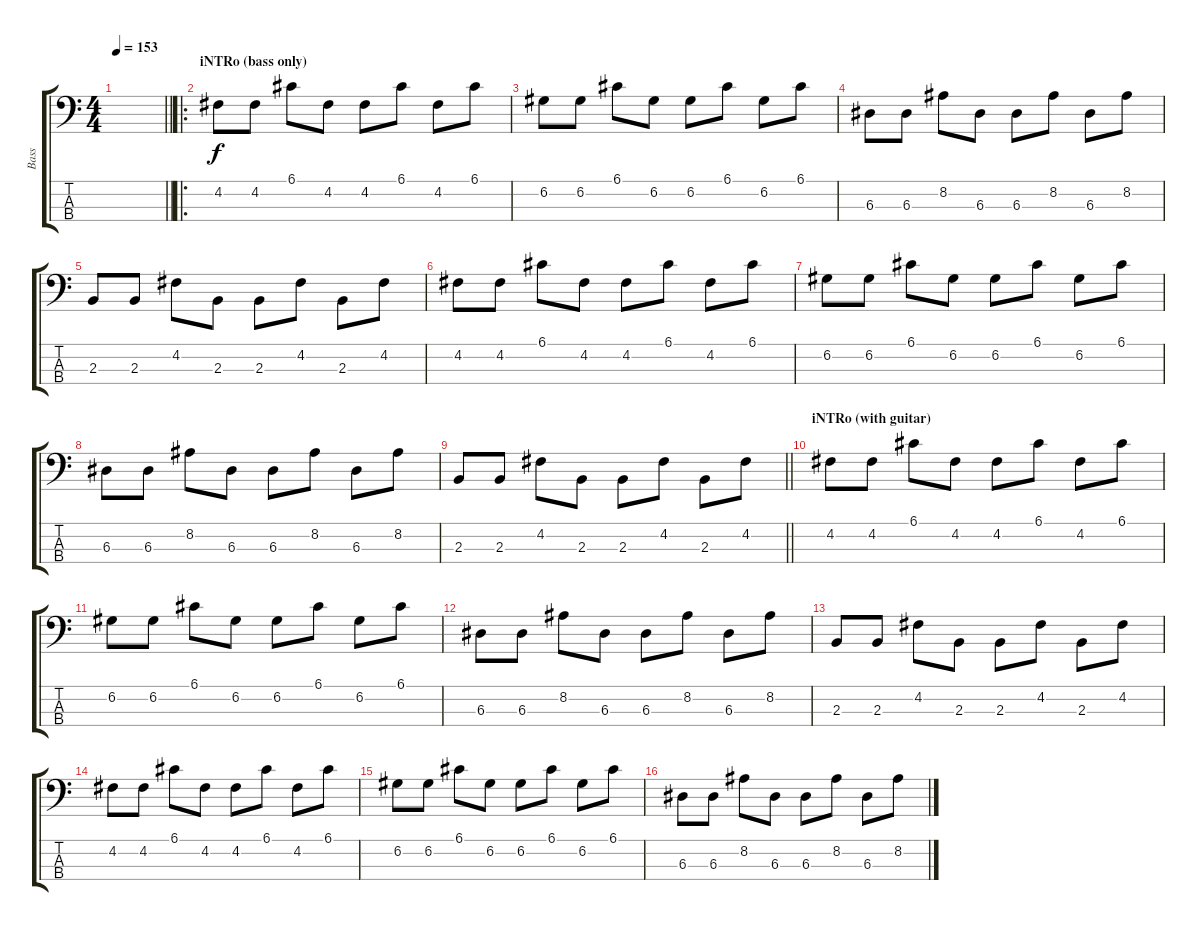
\track ("Bass" "Bass") {instrument electricbassfinger}
\staff {score tabs}
\tuning (G2 D2 A1 E1) {hide}
\ts (4 4)
\section ("" "")
\tempo 153
\clef f4
\barLineRight lightlight
\ks c
|
\ro
\section ("" "iNTRo (bass only)")
4.2.8 4.2.8 6.1.8 4.2.8 4.2.8 6.1.8 4.2.8 6.1.8 |
6.2.8 6.2.8 6.1.8 6.2.8 6.2.8 6.1.8 6.2.8 6.1.8 |
6.3.8 6.3.8 8.2.8 6.3.8 6.3.8 8.2.8 6.3.8 8.2.8 |
2.3.8 2.3.8 4.2.8 2.3.8 2.3.8 4.2.8 2.3.8 4.2.8 |
4.2.8 4.2.8 6.1.8 4.2.8 4.2.8 6.1.8 4.2.8 6.1.8 |
6.2.8 6.2.8 6.1.8 6.2.8 6.2.8 6.1.8 6.2.8 6.1.8 |
6.3.8 6.3.8 8.2.8 6.3.8 6.3.8 8.2.8 6.3.8 8.2.8 |
\barLineRight lightlight
2.3.8 2.3.8 4.2.8 2.3.8 2.3.8 4.2.8 2.3.8 4.2.8 |
\section ("" "iNTRo (with guitar)")
4.2.8 4.2.8 6.1.8 4.2.8 4.2.8 6.1.8 4.2.8 6.1.8 |
6.2.8 6.2.8 6.1.8 6.2.8 6.2.8 6.1.8 6.2.8 6.1.8 |
6.3.8 6.3.8 8.2.8 6.3.8 6.3.8 8.2.8 6.3.8 8.2.8 |
2.3.8 2.3.8 4.2.8 2.3.8 2.3.8 4.2.8 2.3.8 4.2.8 |
4.2.8 4.2.8 6.1.8 4.2.8 4.2.8 6.1.8 4.2.8 6.1.8 |
6.2.8 6.2.8 6.1.8 6.2.8 6.2.8 6.1.8 6.2.8 6.1.8 |
6.3.8 6.3.8 8.2.8 6.3.8 6.3.8 8.2.8 6.3.8 8.2.8
